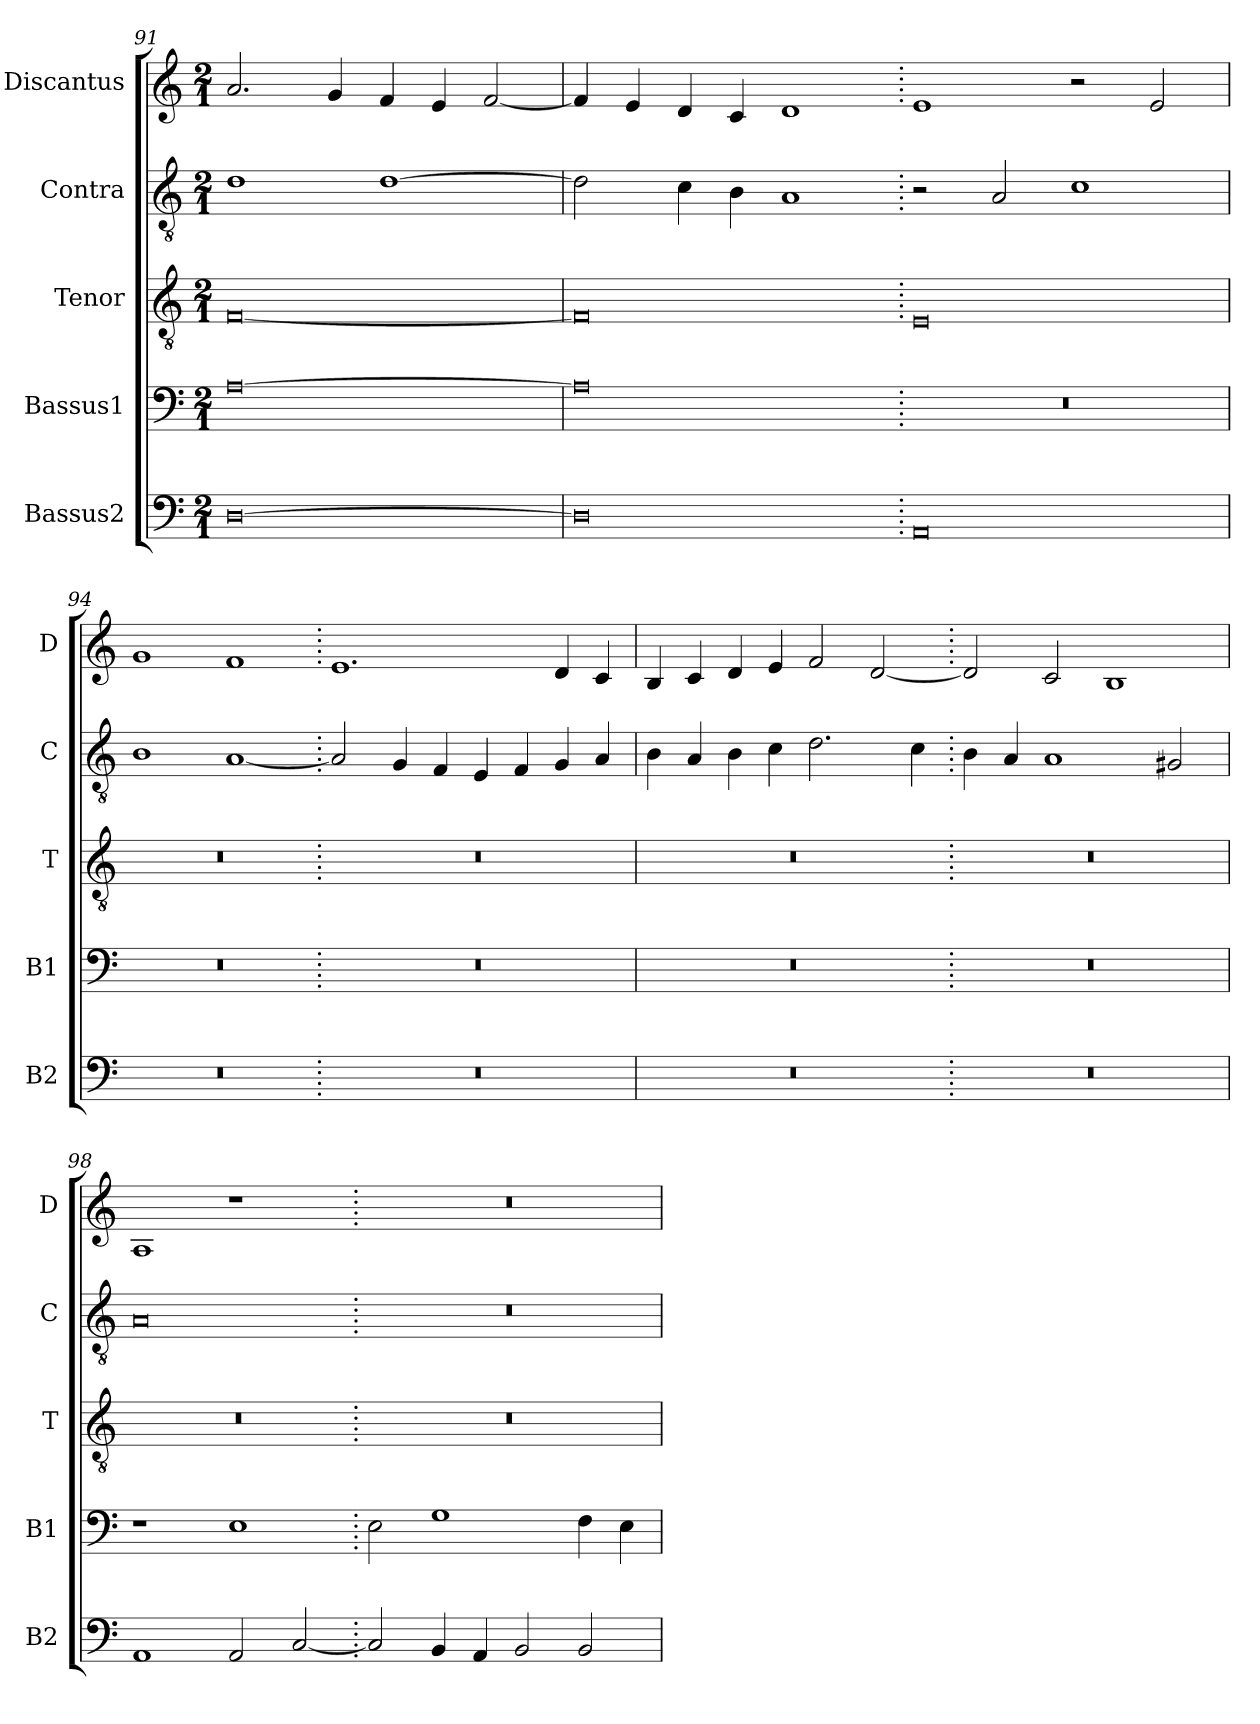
**kern	**kern	**kern	**kern	**kern
*part5	*part4	*part3	*part2	*part1
*staff5	*staff4	*staff3	*staff2	*staff1
*I"Bassus2	*I"Bassus1	*I"Tenor	*I"Contra	*I"Discantus
*I'B2	*I'B1	*I'T	*I'C	*I'D
*clefF4	*clefF4	*clefGv2	*clefGv2	*clefG2
*k[]	*k[]	*k[]	*k[]	*k[]
*M2/1	*M2/1	*M2/1	*M2/1	*M2/1
=91	=91	=91	=91	=91
[0D	[0A	[0F	1d	2.a/
.	.	.	.	4g/
.	.	.	[1d	4f/
.	.	.	.	4e/
.	.	.	.	[2f/
=92	=92	=92	=92	=92
0D]	0A]	0F]	2d\]	4f/]
.	.	.	.	4e/
.	.	.	4c\	4d/
.	.	.	4B\	4c/
.	.	.	1A	1d
=93.	=93.	=93.	=93.	=93.
0AA	0r	0E	2r	1e
.	.	.	2A/	.
.	.	.	1c	2r
.	.	.	.	2e/
=94	=94	=94	=94	=94
0r	0r	0r	1B	1g
.	.	.	[1A	1f
=95.	=95.	=95.	=95.	=95.
0r	0r	0r	2A/]	1.e
.	.	.	4G/	.
.	.	.	4F/	.
.	.	.	4E/	.
.	.	.	4F/	.
.	.	.	4G/	4d/
.	.	.	4A/	4c/
=96	=96	=96	=96	=96
0r	0r	0r	4B\	4B/
.	.	.	4A/	4c/
.	.	.	4B\	4d/
.	.	.	4c\	4e/
.	.	.	2.d\	2f/
.	.	.	.	[2d/
.	.	.	4c\	.
=97.	=97.	=97.	=97.	=97.
0r	0r	0r	4B\	2d/]
.	.	.	4A/	.
.	.	.	1A	2c/
.	.	.	.	1B
.	.	.	2G#X/	.
=98	=98	=98	=98	=98
1AA	1r	0r	0A	1A
2AA/	1E	.	.	1r
[2C/	.	.	.	.
=99.	=99.	=99.	=99.	=99.
2C/]	2E\	0r	0r	0r
4BB/	1G	.	.	.
4AA/	.	.	.	.
2BB/	.	.	.	.
2BB/	4F\	.	.	.
.	4E\	.	.	.
=	=	=	=	=
*-	*-	*-	*-	*-
